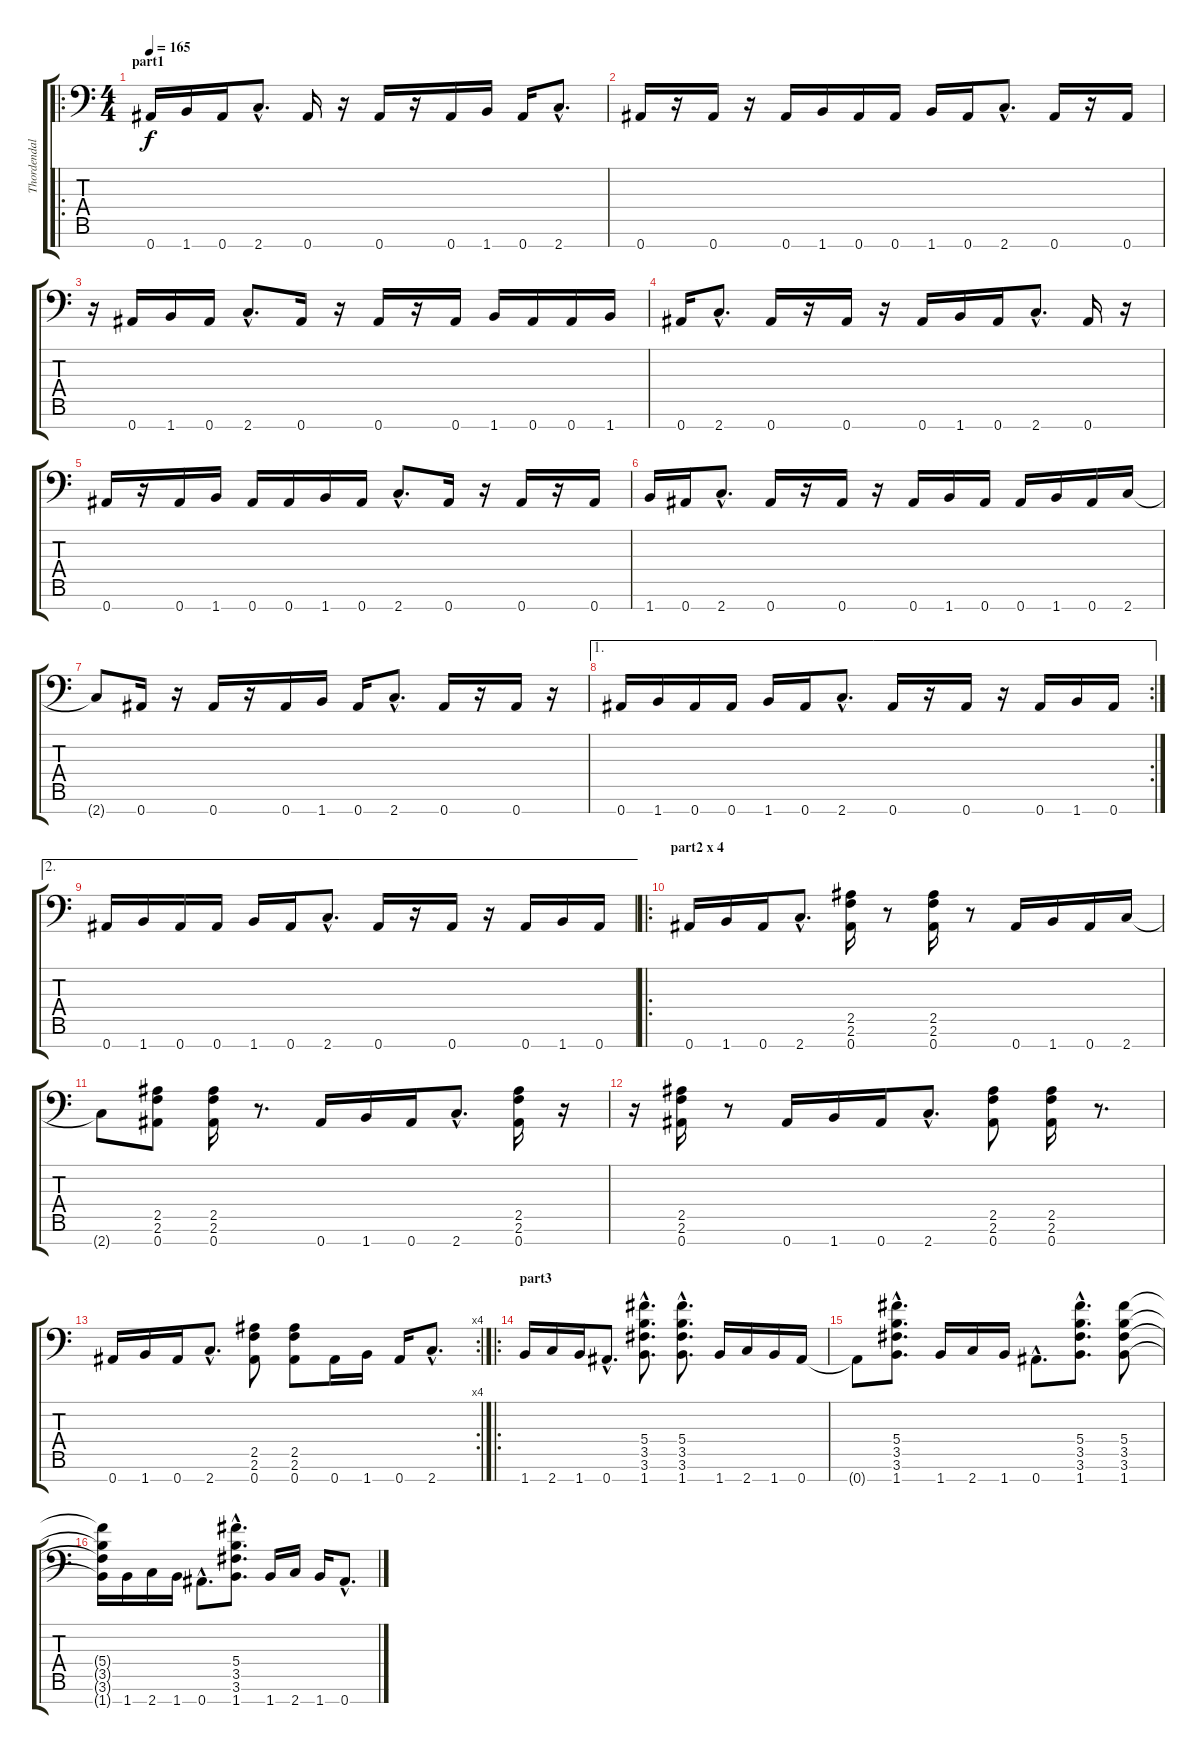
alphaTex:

\track ("Thordendal" "Thordendal") {instrument distortionguitar}
\staff {score tabs}
\tuning (Eb4 Bb3 Gb3 Db3 Ab2 Eb2 Bb1) {hide}
\ro
\ts (4 4)
\section ("" "part1")
\tempo 165
\clef f4
\ks c
0.7.16{dy f instrument distortionguitar} 1.7.16 0.7.16 2.7{hac}.8{d} 0.7.16 r.16 0.7.16 r.16 0.7.16 1.7.16 0.7.16 2.7{hac}.8{d} |
0.7.16 r.16 0.7.16 r.16 0.7.16 1.7.16 0.7.16 0.7.16 1.7.16 0.7.16 2.7{hac}.8{d} 0.7.16 r.16 0.7.16 |
r.16 0.7.16 1.7.16 0.7.16 2.7{hac}.8{d} 0.7.16 r.16 0.7.16 r.16 0.7.16 1.7.16 0.7.16 0.7.16 1.7.16 |
0.7.16 2.7{hac}.8{d} 0.7.16 r.16 0.7.16 r.16 0.7.16 1.7.16 0.7.16 2.7{hac}.8{d} 0.7.16 r.16 |
0.7.16 r.16 0.7.16 1.7.16 0.7.16 0.7.16 1.7.16 0.7.16 2.7{hac}.8{d} 0.7.16 r.16 0.7.16 r.16 0.7.16 |
1.7.16 0.7.16 2.7{hac}.8{d} 0.7.16 r.16 0.7.16 r.16 0.7.16 1.7.16 0.7.16 0.7.16 1.7.16 0.7.16 2.7.16 |
2.7{t}.8 0.7.16 r.16 0.7.16 r.16 0.7.16 1.7.16 0.7.16 2.7{hac}.8{d} 0.7.16 r.16 0.7.16 r.16 |
\ae 1
\rc 2
0.7.16 1.7.16 0.7.16 0.7.16 1.7.16 0.7.16 2.7{hac}.8{d} 0.7.16 r.16 0.7.16 r.16 0.7.16 1.7.16 0.7.16 |
\ae 2
0.7.16 1.7.16 0.7.16 0.7.16 1.7.16 0.7.16 2.7{hac}.8{d} 0.7.16 r.16 0.7.16 r.16 0.7.16 1.7.16 0.7.16 |
\ro
\section ("" "part2 x 4")
0.7.16 1.7.16 0.7.16 2.7{hac}.8{d} (2.5 2.6 0.7).16 r.8 (2.5 2.6 0.7).16 r.8 0.7.16 1.7.16 0.7.16 2.7.16 |
2.7{t}.8 (2.5 2.6 0.7).8 (2.5 2.6 0.7).16 r.8{d} 0.7.16 1.7.16 0.7.16 2.7{hac}.8{d} (2.5 2.6 0.7).16 r.16 |
r.16 (2.5 2.6 0.7).16 r.8 0.7.16 1.7.16 0.7.16 2.7{hac}.8{d} (2.5 2.6 0.7).8 (2.5 2.6 0.7).16 r.8{d} |
\rc 4
0.7.16 1.7.16 0.7.16 2.7{hac}.8{d} (2.5 2.6 0.7).8 (2.5 2.6 0.7).8 0.7.16 1.7.16 0.7.16 2.7{hac}.8{d} |
\ro
\section ("" "part3")
1.7.16 2.7.16 1.7.16 0.7{hac}.8{d} (5.4{hac} 3.5{hac} 3.6{hac} 1.7{hac}).8{d} (5.4{hac} 3.5{hac} 3.6{hac} 1.7{hac}).8{d} 1.7.16 2.7.16 1.7.16 0.7.16 |
0.7{t}.8 (5.4{hac} 3.5{hac} 3.6{hac} 1.7{hac}).8{d} 1.7.16 2.7.16 1.7.16 0.7{hac}.8{d} (5.4{hac} 3.5{hac} 3.6{hac} 1.7{hac}).8{d} (5.4 3.5 3.6 1.7).8 |
(5.4{t} 3.5{t} 3.6{t} 1.7{t}).16 1.7.16 2.7.16 1.7.16 0.7{hac}.8{d} (5.4{hac} 3.5{hac} 3.6{hac} 1.7{hac}).8{d} 1.7.16 2.7.16 1.7.16 0.7{hac}.8{d}
